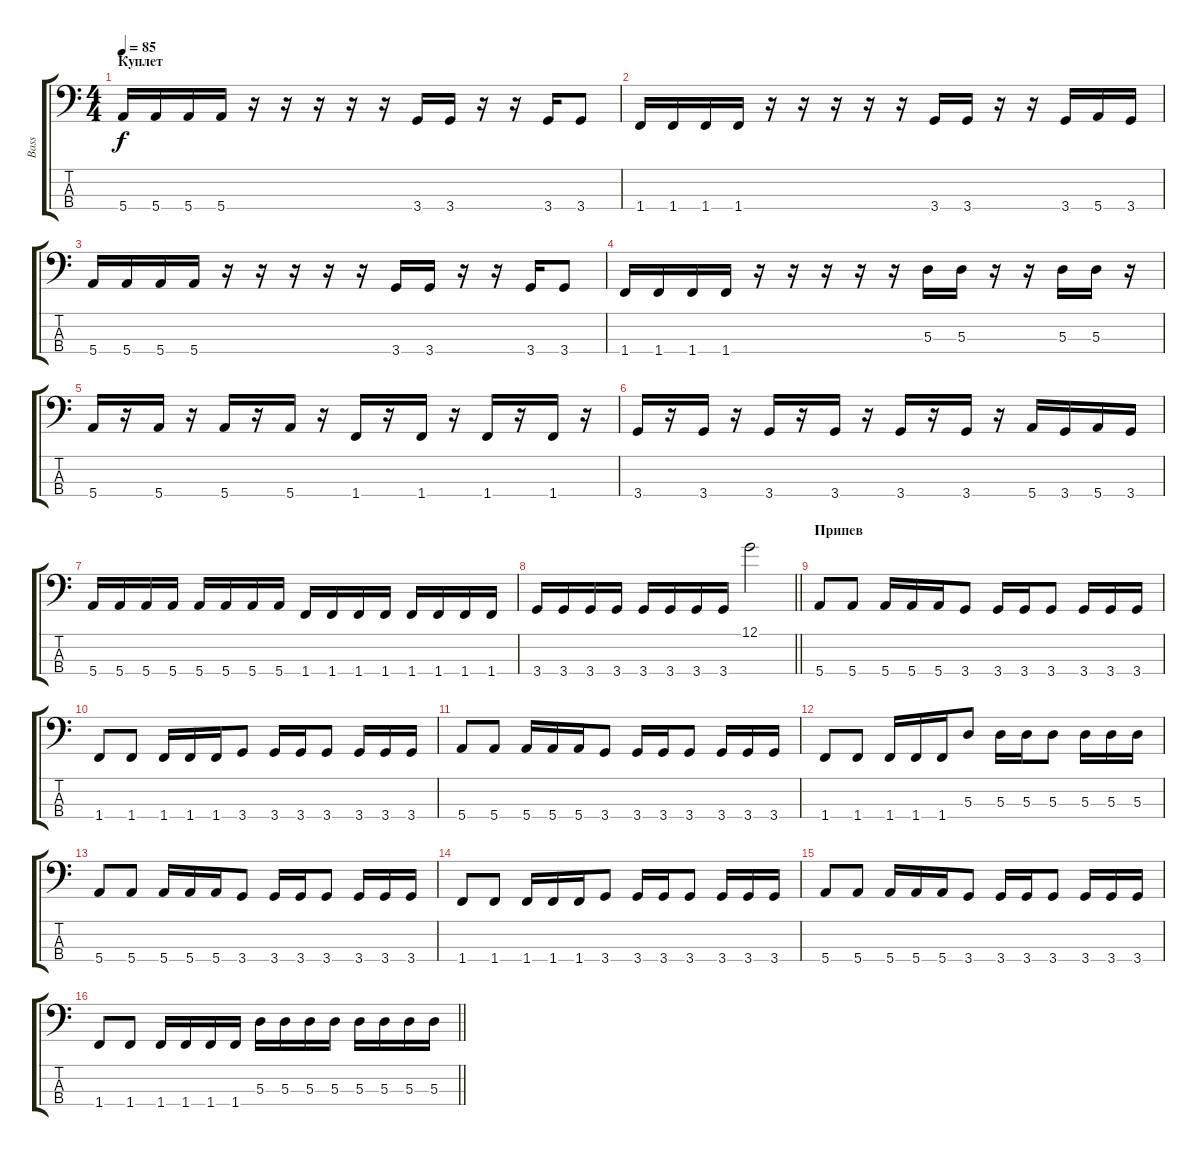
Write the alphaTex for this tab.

\track ("Bass" "Bass") {instrument electricbasspick}
\staff {score tabs}
\tuning (G2 D2 A1 E1) {hide}
\ts (4 4)
\section ("" "Куплет")
\tempo 85
\clef f4
\ks c
5.4.16{dy f} 5.4.16 5.4.16 5.4.16 r.16 r.16 r.16 r.16 r.16 3.4.16 3.4.16 r.16 r.16 3.4.16 3.4.8 |
1.4.16 1.4.16 1.4.16 1.4.16 r.16 r.16 r.16 r.16 r.16 3.4.16 3.4.16 r.16 r.16 3.4.16 5.4.16 3.4.16 |
5.4.16 5.4.16 5.4.16 5.4.16 r.16 r.16 r.16 r.16 r.16 3.4.16 3.4.16 r.16 r.16 3.4.16 3.4.8 |
1.4.16 1.4.16 1.4.16 1.4.16 r.16 r.16 r.16 r.16 r.16 5.3.16 5.3.16 r.16 r.16 5.3.16 5.3.16 r.16 |
5.4.16 r.16 5.4.16 r.16 5.4.16 r.16 5.4.16 r.16 1.4.16 r.16 1.4.16 r.16 1.4.16 r.16 1.4.16 r.16 |
3.4.16 r.16 3.4.16 r.16 3.4.16 r.16 3.4.16 r.16 3.4.16 r.16 3.4.16 r.16 5.4.16 3.4.16 5.4.16 3.4.16 |
5.4.16 5.4.16 5.4.16 5.4.16 5.4.16 5.4.16 5.4.16 5.4.16 1.4.16 1.4.16 1.4.16 1.4.16 1.4.16 1.4.16 1.4.16 1.4.16 |
\barLineRight lightlight
3.4.16 3.4.16 3.4.16 3.4.16 3.4.16 3.4.16 3.4.16 3.4.16 12.1.2 |
\section ("" "Припев")
5.4.8 5.4.8 5.4.16 5.4.16 5.4.16 3.4.8 3.4.16 3.4.16 3.4.8 3.4.16 3.4.16 3.4.16 |
1.4.8 1.4.8 1.4.16 1.4.16 1.4.16 3.4.8 3.4.16 3.4.16 3.4.8 3.4.16 3.4.16 3.4.16 |
5.4.8 5.4.8 5.4.16 5.4.16 5.4.16 3.4.8 3.4.16 3.4.16 3.4.8 3.4.16 3.4.16 3.4.16 |
1.4.8 1.4.8 1.4.16 1.4.16 1.4.16 5.3.8 5.3.16 5.3.16 5.3.8 5.3.16 5.3.16 5.3.16 |
5.4.8 5.4.8 5.4.16 5.4.16 5.4.16 3.4.8 3.4.16 3.4.16 3.4.8 3.4.16 3.4.16 3.4.16 |
1.4.8 1.4.8 1.4.16 1.4.16 1.4.16 3.4.8 3.4.16 3.4.16 3.4.8 3.4.16 3.4.16 3.4.16 |
5.4.8 5.4.8 5.4.16 5.4.16 5.4.16 3.4.8 3.4.16 3.4.16 3.4.8 3.4.16 3.4.16 3.4.16 |
\barLineRight lightlight
1.4.8 1.4.8 1.4.16 1.4.16 1.4.16 1.4.16 5.3.16 5.3.16 5.3.16 5.3.16 5.3.16 5.3.16 5.3.16 5.3.16
